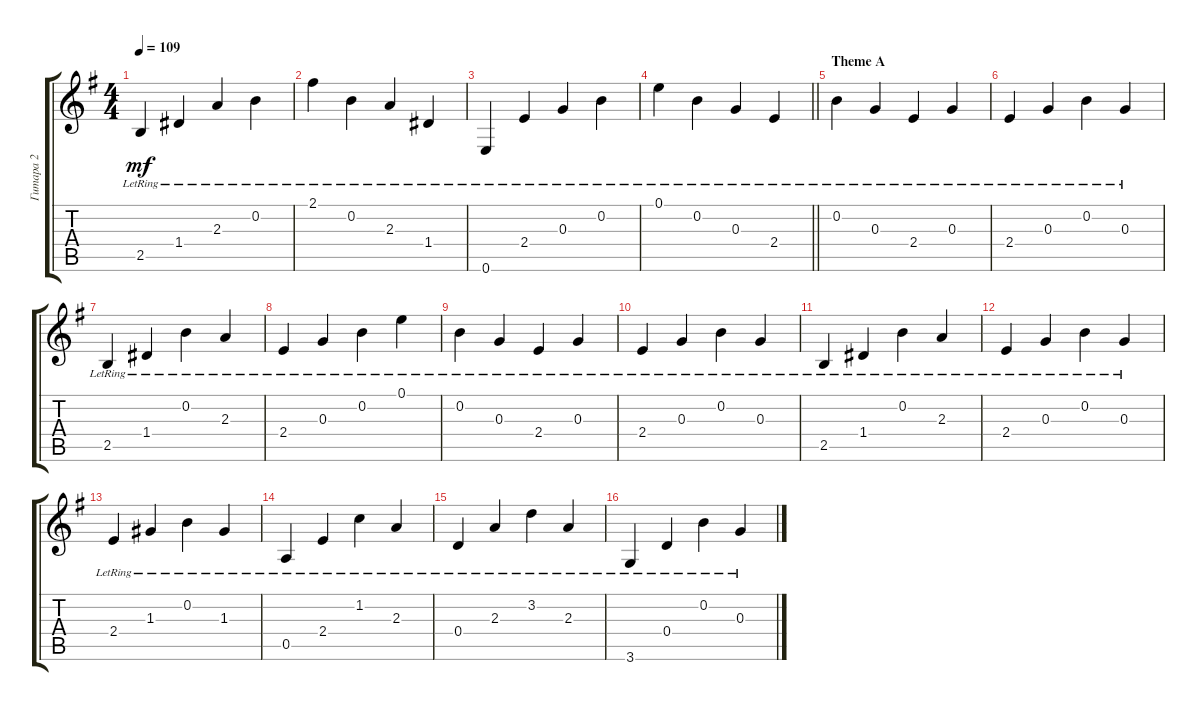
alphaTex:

\track ("Гитара 2" "Гитара 2") {instrument electricguitarclean}
\staff {score tabs}
\tuning (E4 B3 G3 D3 A2 E2) {hide}
\ts (4 4)
\tempo 109
\clef g2
\ks eminor
2.5{lr}.4{dy mf} 1.4{lr}.4 2.3{lr}.4 0.2{lr}.4 |
2.1{lr}.4 0.2{lr}.4 2.3{lr}.4 1.4{lr}.4 |
0.6{lr}.4 2.4{lr}.4 0.3{lr}.4 0.2{lr}.4 |
\barLineRight lightlight
0.1{lr}.4 0.2{lr}.4 0.3{lr}.4 2.4{lr}.4 |
\section ("" "Theme A")
0.2{lr}.4 0.3{lr}.4 2.4{lr}.4 0.3{lr}.4 |
2.4{lr}.4 0.3{lr}.4 0.2{lr}.4 0.3{lr}.4 |
2.5{lr}.4 1.4{lr}.4 0.2{lr}.4 2.3{lr}.4 |
2.4{lr}.4 0.3{lr}.4 0.2{lr}.4 0.1{lr}.4 |
0.2{lr}.4 0.3{lr}.4 2.4{lr}.4 0.3{lr}.4 |
2.4{lr}.4 0.3{lr}.4 0.2{lr}.4 0.3{lr}.4 |
2.5{lr}.4 1.4{lr}.4 0.2{lr}.4 2.3{lr}.4 |
2.4{lr}.4 0.3{lr}.4 0.2{lr}.4 0.3{lr}.4 |
2.4{lr}.4 1.3{lr}.4 0.2{lr}.4 1.3{lr}.4 |
0.5{lr}.4 2.4{lr}.4 1.2{lr}.4 2.3{lr}.4 |
0.4{lr}.4 2.3{lr}.4 3.2{lr}.4 2.3{lr}.4 |
3.6{lr}.4 0.4{lr}.4 0.2{lr}.4 0.3{lr}.4
